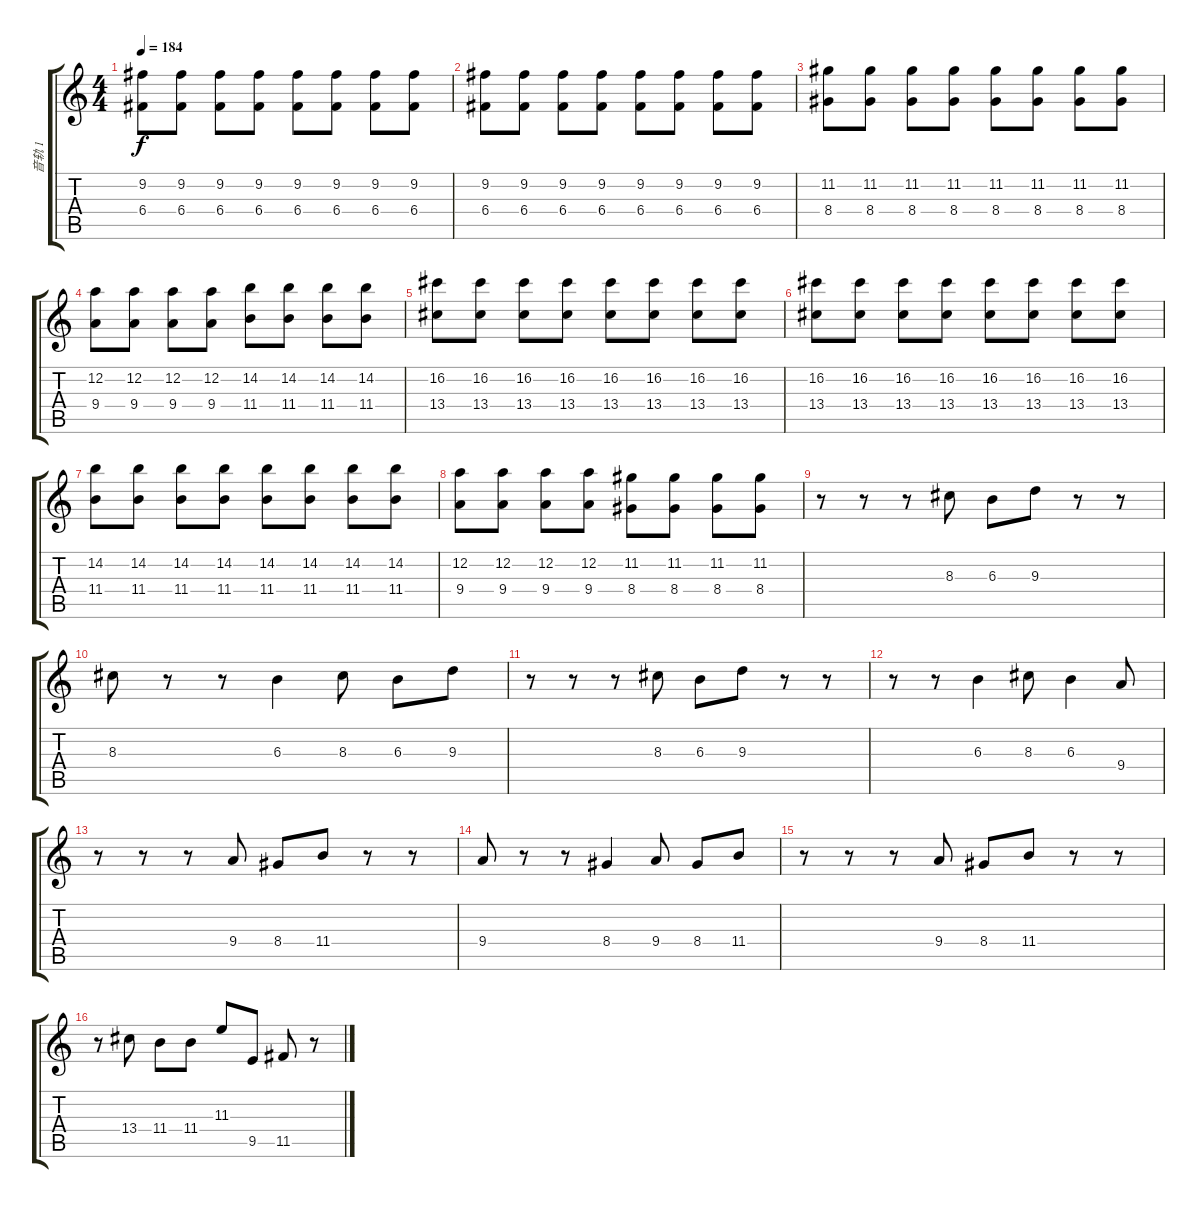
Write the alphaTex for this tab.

\track ("音轨 1" "音轨 1") {instrument distortionguitar}
\staff {score tabs}
\tuning (D4 A3 F3 C3 G2 C2) {hide}
\ts (4 4)
\tempo 184
\clef g2
\ks c
(9.2 6.4).8{dy f} (9.2 6.4).8 (9.2 6.4).8 (9.2 6.4).8 (9.2 6.4).8 (9.2 6.4).8 (9.2 6.4).8 (9.2 6.4).8 |
(9.2 6.4).8 (9.2 6.4).8 (9.2 6.4).8 (9.2 6.4).8 (9.2 6.4).8 (9.2 6.4).8 (9.2 6.4).8 (9.2 6.4).8 |
(11.2 8.4).8 (11.2 8.4).8 (11.2 8.4).8 (11.2 8.4).8 (11.2 8.4).8 (11.2 8.4).8 (11.2 8.4).8 (11.2 8.4).8 |
(12.2 9.4).8 (12.2 9.4).8 (12.2 9.4).8 (12.2 9.4).8 (14.2 11.4).8 (14.2 11.4).8 (14.2 11.4).8 (14.2 11.4).8 |
(16.2 13.4).8 (16.2 13.4).8 (16.2 13.4).8 (16.2 13.4).8 (16.2 13.4).8 (16.2 13.4).8 (16.2 13.4).8 (16.2 13.4).8 |
(16.2 13.4).8 (16.2 13.4).8 (16.2 13.4).8 (16.2 13.4).8 (16.2 13.4).8 (16.2 13.4).8 (16.2 13.4).8 (16.2 13.4).8 |
(14.2 11.4).8 (14.2 11.4).8 (14.2 11.4).8 (14.2 11.4).8 (14.2 11.4).8 (14.2 11.4).8 (14.2 11.4).8 (14.2 11.4).8 |
(12.2 9.4).8 (12.2 9.4).8 (12.2 9.4).8 (12.2 9.4).8 (11.2 8.4).8 (11.2 8.4).8 (11.2 8.4).8 (11.2 8.4).8 |
r.8 r.8 r.8 8.3.8 6.3.8 9.3.8 r.8 r.8 |
8.3.8 r.8 r.8 6.3.4 8.3.8 6.3.8 9.3.8 |
r.8 r.8 r.8 8.3.8 6.3.8 9.3.8 r.8 r.8 |
r.8 r.8 6.3.4 8.3.8 6.3.4 9.4.8 |
r.8 r.8 r.8 9.4.8 8.4.8 11.4.8 r.8 r.8 |
9.4.8 r.8 r.8 8.4.4 9.4.8 8.4.8 11.4.8 |
r.8 r.8 r.8 9.4.8 8.4.8 11.4.8 r.8 r.8 |
r.8 13.4.8 11.4.8 11.4.8 11.3.8 9.5.8 11.5.8 r.8
